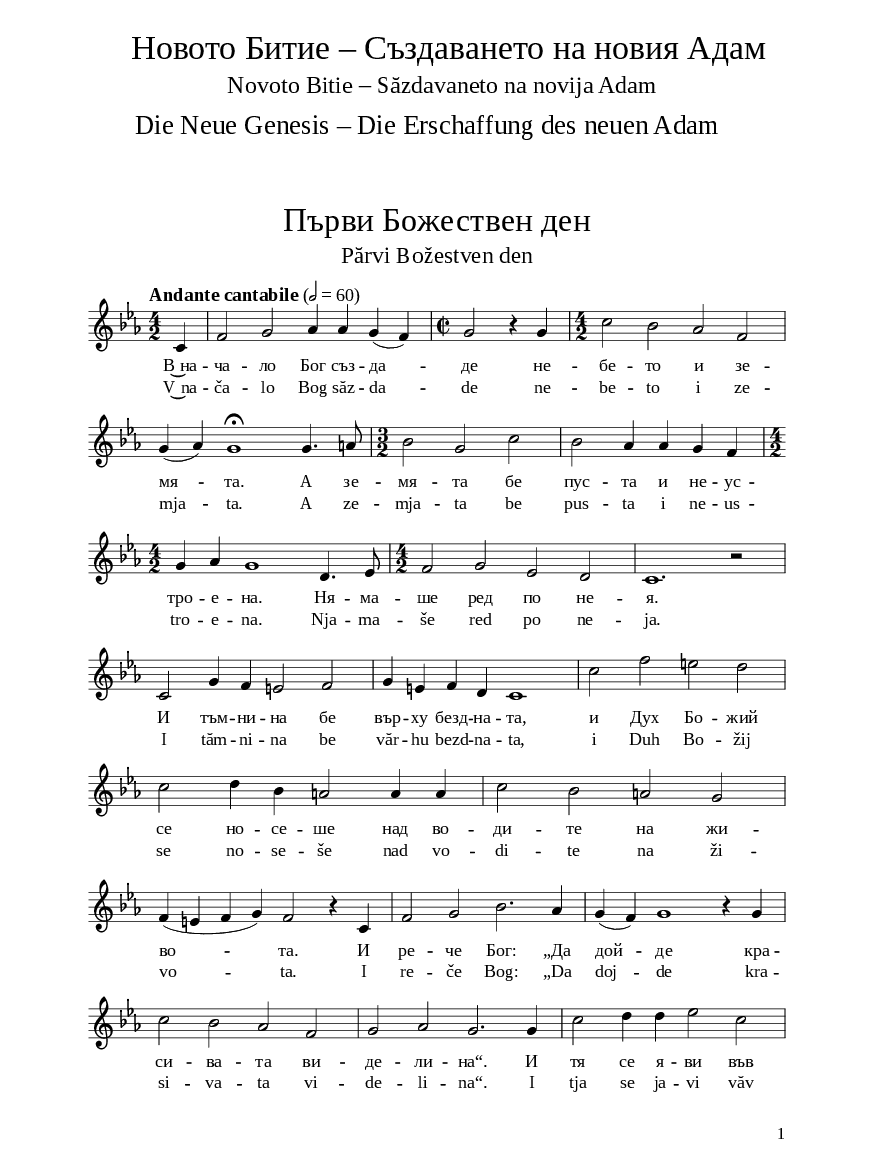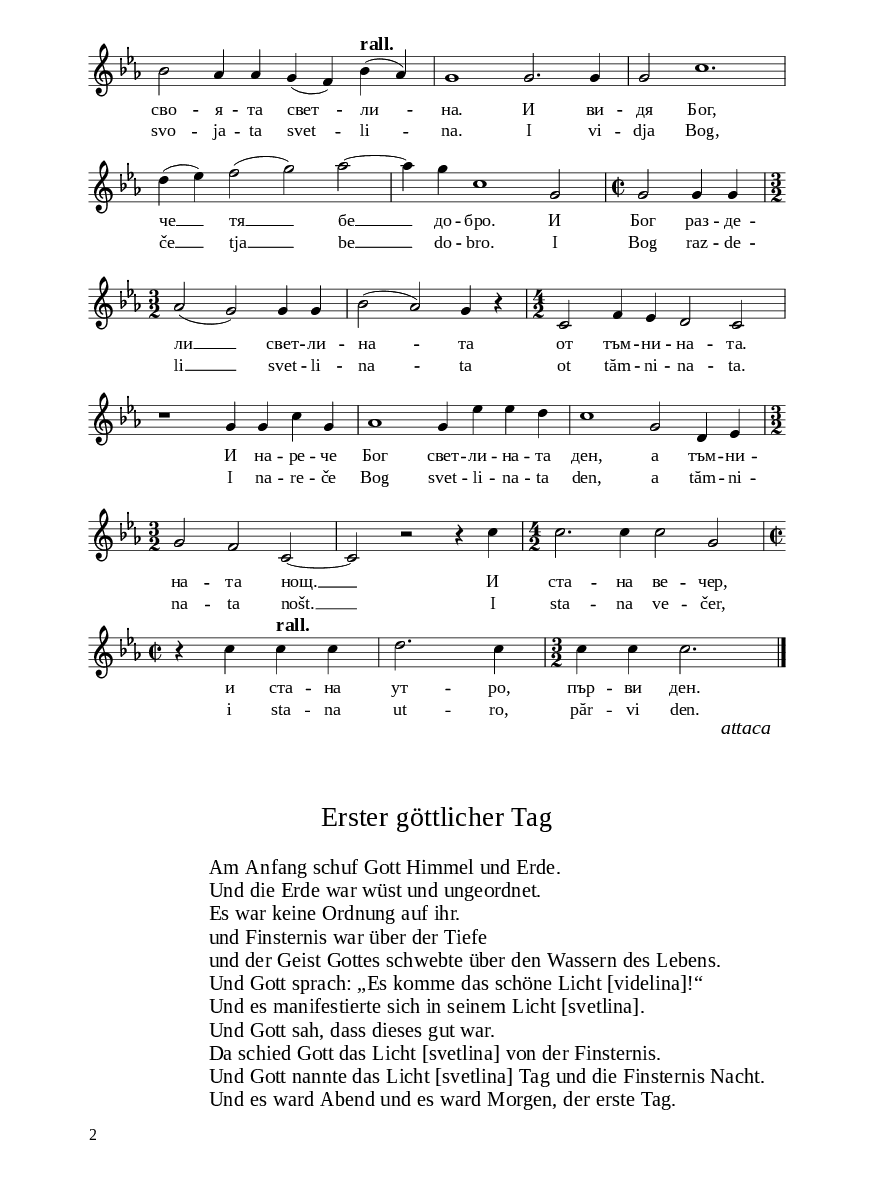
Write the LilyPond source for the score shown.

\version "2.24.4"

% include paper part and global functions
\include "include/globals.ily"

\bookpart {
  \label #'ref191
  \tocItem \markup "Новото Битие – Novoto Bitie"
  \label #'ref191_1
  \tocItem \markup "     Първи Божествен ден – Părvi Božestven den"
  \include "include/bookpart-paper.ily"
  \markup \center-column \normal-text \fontsize #6.5 {
    \center-align
    \line { "     Новото Битие – Създаването на новия Адам" }
    \center-align

    \vspace #0.5
    \center-align
    \line \fontsize #-3 { "     Novoto Bitie – Săzdavaneto na novija Adam" }
    \vspace #-0.1
    \center-align
    \hspace #5.1
    \line \abs-fontsize #13  { "Die Neue Genesis – Die Erschaffung des neuen Adam" }
    %\vspace #-0.8
    \center-align

    \vspace #3
  }
  \score {
    \include "include/score-layout.ily"

    \new Voice \absolute {
      \clef treble
      \key c \minor
      \time 4/2
      \tempoFunc "Andante cantabile" 2 "60"
      \autoBeamOff
      \partial 4
      c'4 | f'2 g'2
      as'4 as'4 g'4 ( f'4 ) | \time 2/2 g'2 r4 g'4 | % 3
      \time 4/2 c''2 bes'2 as'2 f'2 \break | % 4
      g'4 ( as'4 ) g'1 \fermata g'4. a'8 | % 5
      \time 3/2  bes'2 g'2 c''2 | % 6
      bes'2 as'4 as'4 g'4 f'4 \break | % 7
      \time 4/2  g'4 as'4 g'1 d'4. es'8 | % 8
      \time 4/2  f'2 g'2 es'2 d'2 | % 9
      c'1. r2 \break |
      c'2 g'4 f'4 e'2 f'2 | % 11
      g'4 e'4 f'4 d'4 c'1 | % 12
      c''2 f''2 e''2 d''2 \break | % 13
      c''2 d''4 bes'4 a'2 a'4 a'4 | % 14
      c''2 bes'2 a'2 g'2 \break | % 15
      f'4 ( e'4 f'4 g'4 ) f'2 r4 c'4 | % 16
      f'2 g'2 bes'2. as'4 | % 17
      g'4 ( f'4 ) g'1 r4 g'4 \break | % 18
      c''2 bes'2 as'2 f'2 | % 19
      g'2 as'2 g'2. g'4 |
      c''2 d''4 d''4 es''2 c''2 \break | % 21
      bes'2 as'4 as'4 g'4 ( f'4 )  \tempo "rall." bes'4( as'4 )
      | % 22
      g'1 g'2. g'4 | % 23
      g'2 c''1.  | \break % 24
      d''4 ( es''4 ) f''2 ( g''2 ) as''2 ~ | % 25
      as''4 g''4 c''1 g'2 | % 26
      \time 2/2  g'2 g'4 g'4 \break | % 27
      \time 3/2  as'2 ( g'2 ) g'4 g'4 | % 28
      bes'2 ( as'2 ) g'4 r4 | % 29
      \time 4/2  c'2 f'4 es'4 d'2 c'2 \break |
      r1 g'4 g'4 c''4 g'4 | % 31
      as'1 g'4 es''4 es''4 d''4 | % 32
      c''1 g'2 d'4 es'4 \break | % 33
      \time 3/2  g'2 f'2 c'2 ~ | % 34
      c'2 r2 r4 c''4 | % 35
      \time 4/2  c''2. c''4 c''2 g'2 \break | % 36
      \time 2/2  r4 c''4 \tempo "rall."  c''4c''4 | % 37
      d''2. c''4 | % 38
      \time 3/2 c''4 c''4 c''2. \bar "|."
    }

    \addlyrics {
      В~на -- ча --
      ло Бог съз -- да -- де не -- бе -- то и зе --
      мя -- та. А зе -- мя -- та бе пус -- та и не
      -- ус -- тро -- е -- на. Ня -- ма -- ше ред по
      не -- я. И тъм -- ни -- на бе вър -- ху безд --
      на -- та, и Дух Бо -- жий се но -- се -- ше
      над во -- ди -- те на жи -- во -- та. И ре --
      че Бог: „Да дой -- де кра -- си -- ва -- та ви
      -- де -- ли -- на“. И тя се я -- ви във сво --
      я -- та свет -- ли -- на. И ви -- дя Бог, че __
      тя __ бе __ до -- бро. И Бог раз -- де -- ли __ свет --
      ли -- на -- та от тъм -- ни -- на -- та. И на --
      ре -- че Бог свет -- ли -- на -- та ден, а тъм
      -- ни -- на -- та нощ. __ И ста -- на ве -- чер, и
      ста -- на ут -- ро, пър -- ви ден.}

      \addlyrics {
        V~na -- ča --
        lo Bog săz -- da -- de ne -- be -- to i ze --
        mja -- ta. A ze -- mja -- ta be pus -- ta i ne
        -- us -- tro -- e -- na. Nja -- ma -- še red po
        ne -- ja. I tăm -- ni -- na be văr -- hu bezd --
        na -- ta, i Duh Bo -- žij se no -- se -- še
        nad vo -- di -- te na ži -- vo -- ta. I re --
        če Bog: „Da doj -- de kra -- si -- va -- ta vi
        -- de -- li -- na“. I tja se ja -- vi văv svo --
        ja -- ta svet -- li -- na. I vi -- dja Bog, če __
        tja __ be __ do -- bro. I Bog raz -- de -- li __ svet --
        li -- na -- ta ot tăm -- ni -- na -- ta. I na --
        re -- če Bog svet -- li -- na -- ta den, a tăm
        -- ni -- na -- ta nošt. __ I sta -- na ve -- čer, i
        sta -- na ut -- ro, păr -- vi den.}

        \header {
          title = \titleFunc "Първи Божествен ден" "Părvi Božestven den"
        }

        \midi{}

      } % score

      \markup \raise #2.8 \override #'(baseline-skip . 2) {
        \column {
          \fill-line \italic \huge { "" "" \concat {"attaca" "   " }}
        }
      }

      \markup \vspace #3
      % include foreign translation(s) of the song
      \version "2.24.4"

\markup \fill-line { \fontsize #deTitleFontSize "Erster göttlicher Tag" }
\markup \null
\markup \null
\markup \fontsize #deCoupletFontSize {
  \hspace #15
  \override #`(baseline-skip . ,deCoupletBaselineSkip)

  \column {
    \line { " " }

    \line { " "Am Anfang schuf Gott Himmel und Erde.}

    \line { " "Und die Erde war wüst und ungeordnet. }

    \line { " "Es war keine Ordnung auf ihr. }

    \line { " " und Finsternis war über der Tiefe }

    \line {
      " "und der Geist Gottes schwebte über den Wassern
      des Lebens.
    }

    \line { " "Und Gott sprach: „Es komme das schöne Licht [videlina]!“  }

    \line { " "Und es manifestierte sich in seinem Licht [svetlina].}

    \line { " "Und Gott sah, dass dieses gut war.}

    \line { " "Da schied Gott das Licht [svetlina] von der Finsternis.}

    \line { " "Und Gott nannte das Licht [svetlina] Tag und die Finsternis Nacht.}

    \line { " "Und es ward Abend und es ward Morgen, der erste Tag.}

  }
}



    } % bookpart

    % Più mosso
    %
